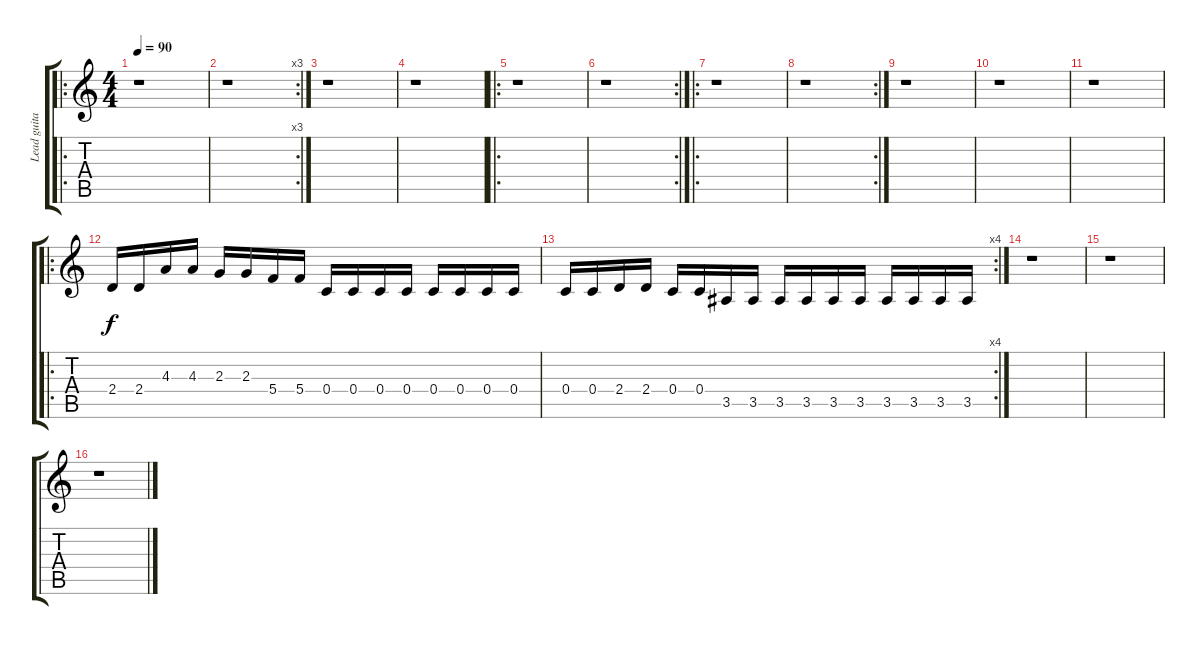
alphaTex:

\track ("Lead guitar" "Lead guita") {instrument electricguitarmuted}
\staff {score tabs}
\tuning (D4 A3 F3 C3 G2 D2) {hide}
\ro
\ts (4 4)
\tempo 90
\clef g2
\ks c
r.1{dy f} |
\rc 3
r.1 |
r.1 |
r.1 |
\ro
r.1 |
\rc 2
r.1 |
\ro
r.1 |
\rc 2
r.1 |
r.1 |
r.1 |
r.1 |
\ro
2.4.16 2.4.16 4.3.16 4.3.16 2.3.16 2.3.16 5.4.16 5.4.16 0.4.16 0.4.16 0.4.16 0.4.16 0.4.16 0.4.16 0.4.16 0.4.16 |
\rc 4
0.4.16 0.4.16 2.4.16 2.4.16 0.4.16 0.4.16 3.5.16 3.5.16 3.5.16 3.5.16 3.5.16 3.5.16 3.5.16 3.5.16 3.5.16 3.5.16 |
r.1 |
r.1 |
r.1
